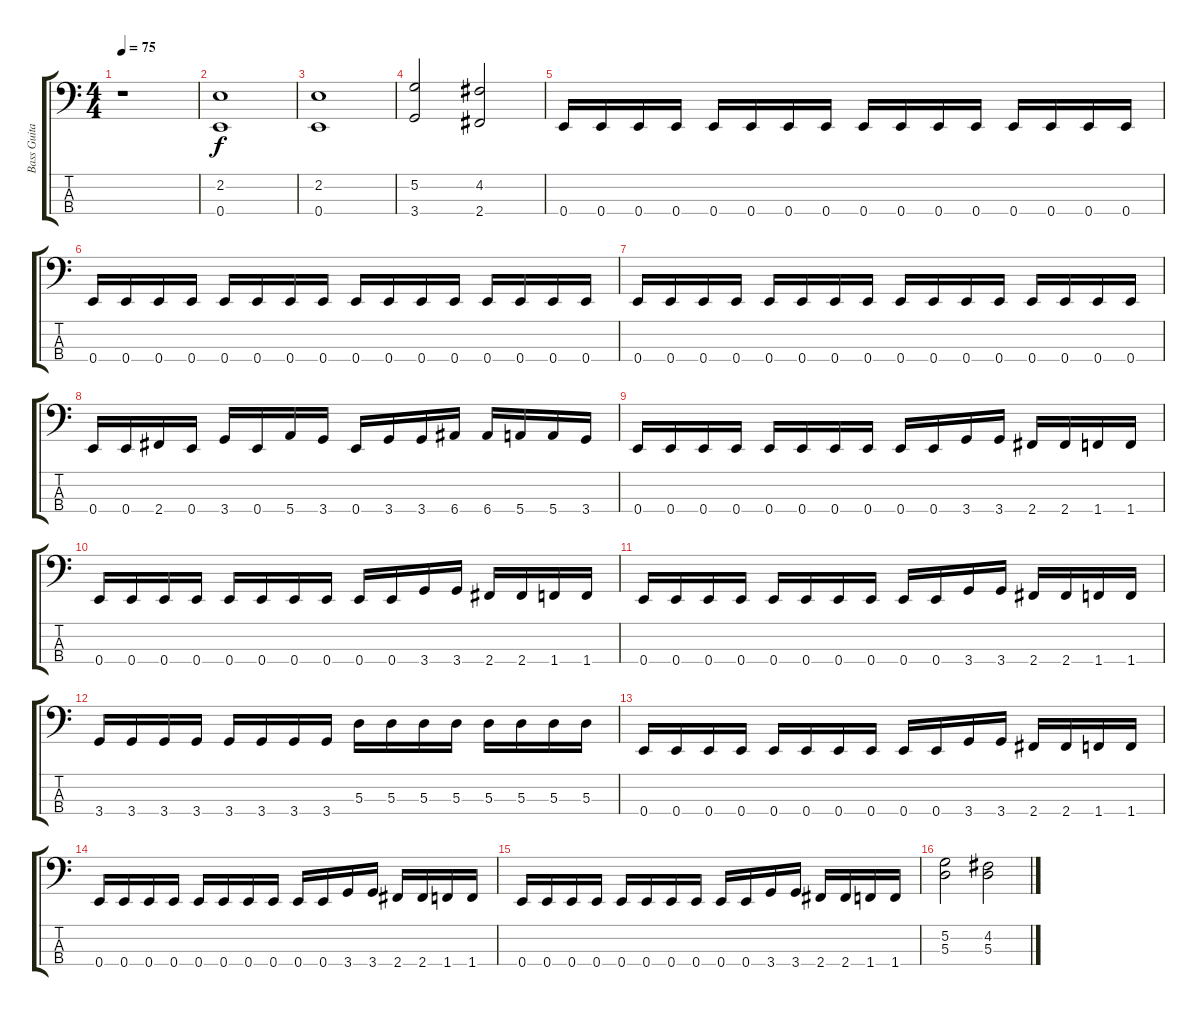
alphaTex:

\track ("Bass Guitar" "Bass Guita") {instrument slapbass1}
\staff {score tabs}
\tuning (G2 D2 A1 E1) {hide}
\ts (4 4)
\tempo 75
\clef f4
\ks c
r.1{dy f instrument slapbass1} |
(2.2 0.4).1 |
(2.2 0.4).1 |
(5.2 3.4).2 (4.2 2.4).2 |
0.4.16{volume 9} 0.4.16 0.4.16 0.4.16 0.4.16 0.4.16 0.4.16 0.4.16 0.4.16 0.4.16 0.4.16 0.4.16 0.4.16 0.4.16 0.4.16 0.4.16 |
0.4.16 0.4.16 0.4.16 0.4.16 0.4.16 0.4.16 0.4.16 0.4.16 0.4.16 0.4.16 0.4.16 0.4.16 0.4.16 0.4.16 0.4.16 0.4.16 |
0.4.16 0.4.16 0.4.16 0.4.16 0.4.16 0.4.16 0.4.16 0.4.16 0.4.16 0.4.16 0.4.16 0.4.16 0.4.16 0.4.16 0.4.16 0.4.16 |
0.4.16{volume 11} 0.4.16 2.4.16 0.4.16 3.4.16 0.4.16 5.4.16 3.4.16 0.4.16 3.4.16 3.4.16 6.4.16 6.4.16 5.4.16 5.4.16 3.4.16 |
0.4.16{volume 9} 0.4.16 0.4.16 0.4.16 0.4.16 0.4.16 0.4.16 0.4.16 0.4.16 0.4.16 3.4.16 3.4.16 2.4.16 2.4.16 1.4.16 1.4.16 |
0.4.16 0.4.16 0.4.16 0.4.16 0.4.16 0.4.16 0.4.16 0.4.16 0.4.16 0.4.16 3.4.16 3.4.16 2.4.16 2.4.16 1.4.16 1.4.16 |
0.4.16 0.4.16 0.4.16 0.4.16 0.4.16 0.4.16 0.4.16 0.4.16 0.4.16 0.4.16 3.4.16 3.4.16 2.4.16 2.4.16 1.4.16 1.4.16 |
3.4.16{volume 11} 3.4.16 3.4.16 3.4.16 3.4.16 3.4.16 3.4.16 3.4.16 5.3.16 5.3.16 5.3.16 5.3.16 5.3.16 5.3.16 5.3.16 5.3.16 |
0.4.16 0.4.16 0.4.16 0.4.16 0.4.16 0.4.16 0.4.16 0.4.16 0.4.16 0.4.16 3.4.16 3.4.16 2.4.16 2.4.16 1.4.16 1.4.16 |
0.4.16 0.4.16 0.4.16 0.4.16 0.4.16 0.4.16 0.4.16 0.4.16 0.4.16 0.4.16 3.4.16 3.4.16 2.4.16 2.4.16 1.4.16 1.4.16 |
0.4.16 0.4.16 0.4.16 0.4.16 0.4.16 0.4.16 0.4.16 0.4.16 0.4.16 0.4.16 3.4.16 3.4.16 2.4.16 2.4.16 1.4.16 1.4.16 |
(5.2 5.3).2 (4.2 5.3).2
